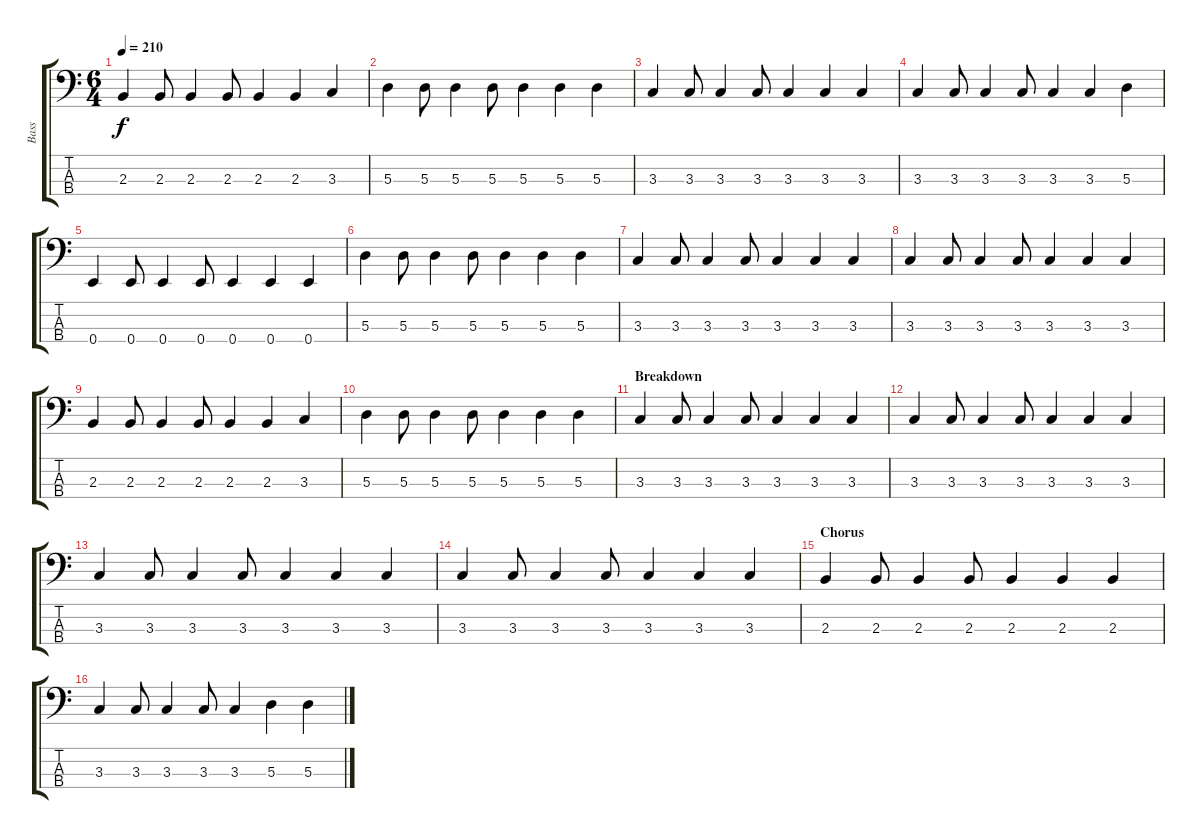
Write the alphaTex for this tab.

\track ("Bass" "Bass") {instrument acousticbass}
\staff {score tabs}
\tuning (G2 D2 A1 E1) {hide}
\ts (6 4)
\tempo 210
\clef f4
\ks c
2.3.4{dy f} 2.3.8 2.3.4 2.3.8 2.3.4 2.3.4 3.3.4 |
5.3.4 5.3.8 5.3.4 5.3.8 5.3.4 5.3.4 5.3.4 |
3.3.4 3.3.8 3.3.4 3.3.8 3.3.4 3.3.4 3.3.4 |
3.3.4 3.3.8 3.3.4 3.3.8 3.3.4 3.3.4 5.3.4 |
0.4.4 0.4.8 0.4.4 0.4.8 0.4.4 0.4.4 0.4.4 |
5.3.4 5.3.8 5.3.4 5.3.8 5.3.4 5.3.4 5.3.4 |
3.3.4 3.3.8 3.3.4 3.3.8 3.3.4 3.3.4 3.3.4 |
3.3.4 3.3.8 3.3.4 3.3.8 3.3.4 3.3.4 3.3.4 |
2.3.4 2.3.8 2.3.4 2.3.8 2.3.4 2.3.4 3.3.4 |
5.3.4 5.3.8 5.3.4 5.3.8 5.3.4 5.3.4 5.3.4 |
\section ("" "Breakdown")
3.3.4 3.3.8 3.3.4 3.3.8 3.3.4 3.3.4 3.3.4 |
3.3.4 3.3.8 3.3.4 3.3.8 3.3.4 3.3.4 3.3.4 |
3.3.4 3.3.8 3.3.4 3.3.8 3.3.4 3.3.4 3.3.4 |
3.3.4 3.3.8 3.3.4 3.3.8 3.3.4 3.3.4 3.3.4 |
\section ("" "Chorus")
2.3.4 2.3.8 2.3.4 2.3.8 2.3.4 2.3.4 2.3.4 |
3.3.4 3.3.8 3.3.4 3.3.8 3.3.4 5.3.4 5.3.4
